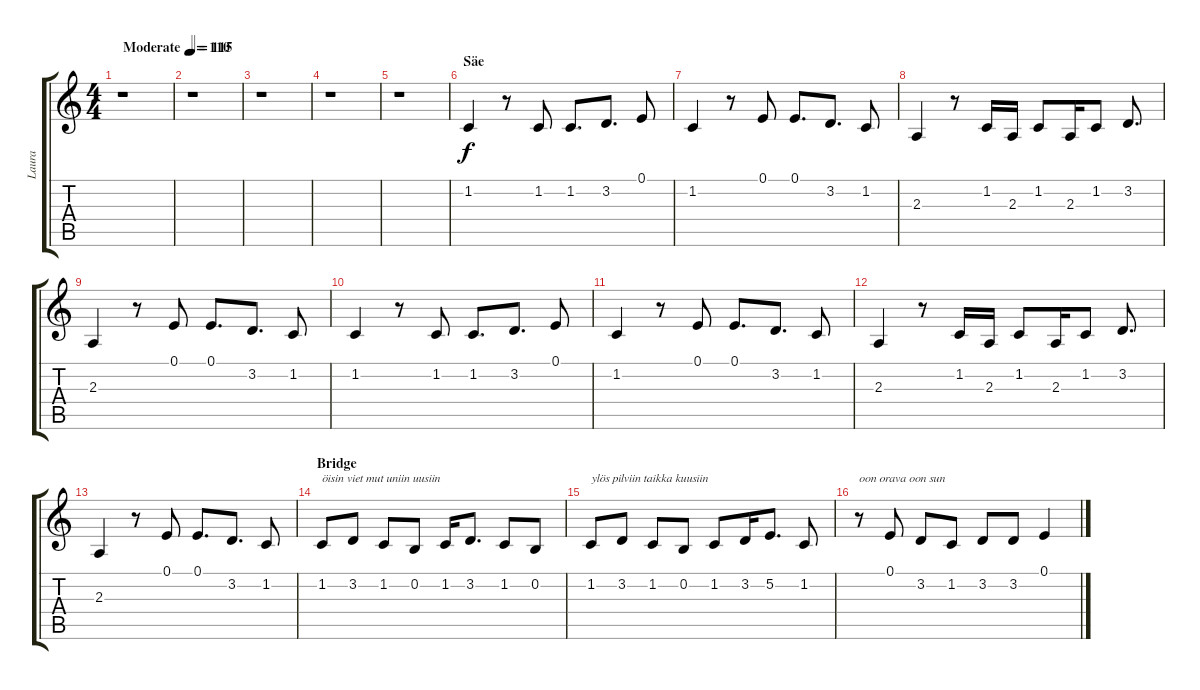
\track ("Laura" "Laura") {instrument lead6voice}
\staff {score tabs}
\tuning (E4 B3 G3 D3 A2 E2) {hide}
\ts (4 4)
\tempo (110 "Moderate")
\clef g2
\ks c
r.1{dy f instrument lead6voice} |
\tempo 115
r.1 |
r.1 |
r.1 |
r.1 |
\section ("" "Säe")
1.2.4 r.8 1.2.8 1.2.8{d} 3.2.8{d} 0.1.8 |
1.2.4 r.8 0.1.8 0.1.8{d} 3.2.8{d} 1.2.8 |
2.3.4 r.8 1.2.16 2.3.16 1.2.8 2.3.16 1.2.8 3.2.8{d} |
2.3.4 r.8 0.1.8 0.1.8{d} 3.2.8{d} 1.2.8 |
1.2.4 r.8 1.2.8 1.2.8{d} 3.2.8{d} 0.1.8 |
1.2.4 r.8 0.1.8 0.1.8{d} 3.2.8{d} 1.2.8 |
2.3.4 r.8 1.2.16 2.3.16 1.2.8 2.3.16 1.2.8 3.2.8{d} |
2.3.4 r.8 0.1.8 0.1.8{d} 3.2.8{d} 1.2.8 |
\section ("" "Bridge")
1.2.8{txt "öisin viet mut uniin uusiin"} 3.2.8 1.2.8 0.2.8 1.2.16 3.2.8{d} 1.2.8 0.2.8 |
1.2.8{txt "ylös pilviin taikka kuusiin"} 3.2.8 1.2.8 0.2.8 1.2.8 3.2.16 5.2.8{d} 1.2.8 |
r.8{txt "oon orava oon sun"} 0.1.8 3.2.8 1.2.8 3.2.8 3.2.8 0.1.4
